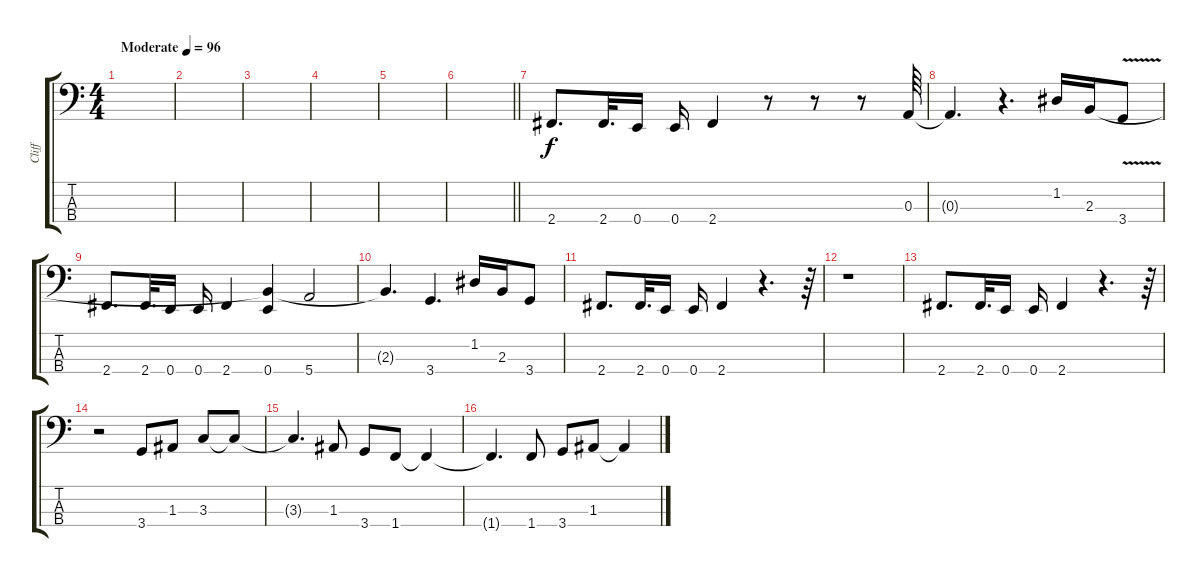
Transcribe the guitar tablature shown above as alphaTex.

\track ("Cliff" "Cliff") {instrument electricbassfinger}
\staff {score tabs}
\tuning (G2 D2 A1 E1) {hide}
\ts (4 4)
\tempo (96 "Moderate")
\clef f4
\ks c
|
|
|
|
|
\barLineRight lightlight
|
2.4.8{d} 2.4.32{d} 0.4.16 0.4.16 2.4.4 r.8 r.8 r.8 0.3.64 |
0.3{t}.4{d} r.4{d} 1.2.16 2.3.16 3.4{v}.8 |
2.4.8{d} 2.4.32{d} 0.4.16 0.4.16 2.4.4 (2.3{t} 0.4).4 5.4.2 |
2.3{t}.4{d} 3.4.4{d} 1.2.16 2.3.16 3.4.8 |
2.4.8{d} 2.4.32{d} 0.4.16 0.4.16 2.4.4 r.4{d} r.64 |
r.1 |
2.4.8{d} 2.4.32{d} 0.4.16 0.4.16 2.4.4 r.4{d} r.64 |
r.2 3.4.8 1.3.8 3.3.8 3.3{t}.8 |
3.3{t}.4{d} 1.3.8 3.4.8 1.4.8 1.4{t}.4 |
1.4{t}.4{d} 1.4.8 3.4.8 1.3.8 1.3{t}.4
